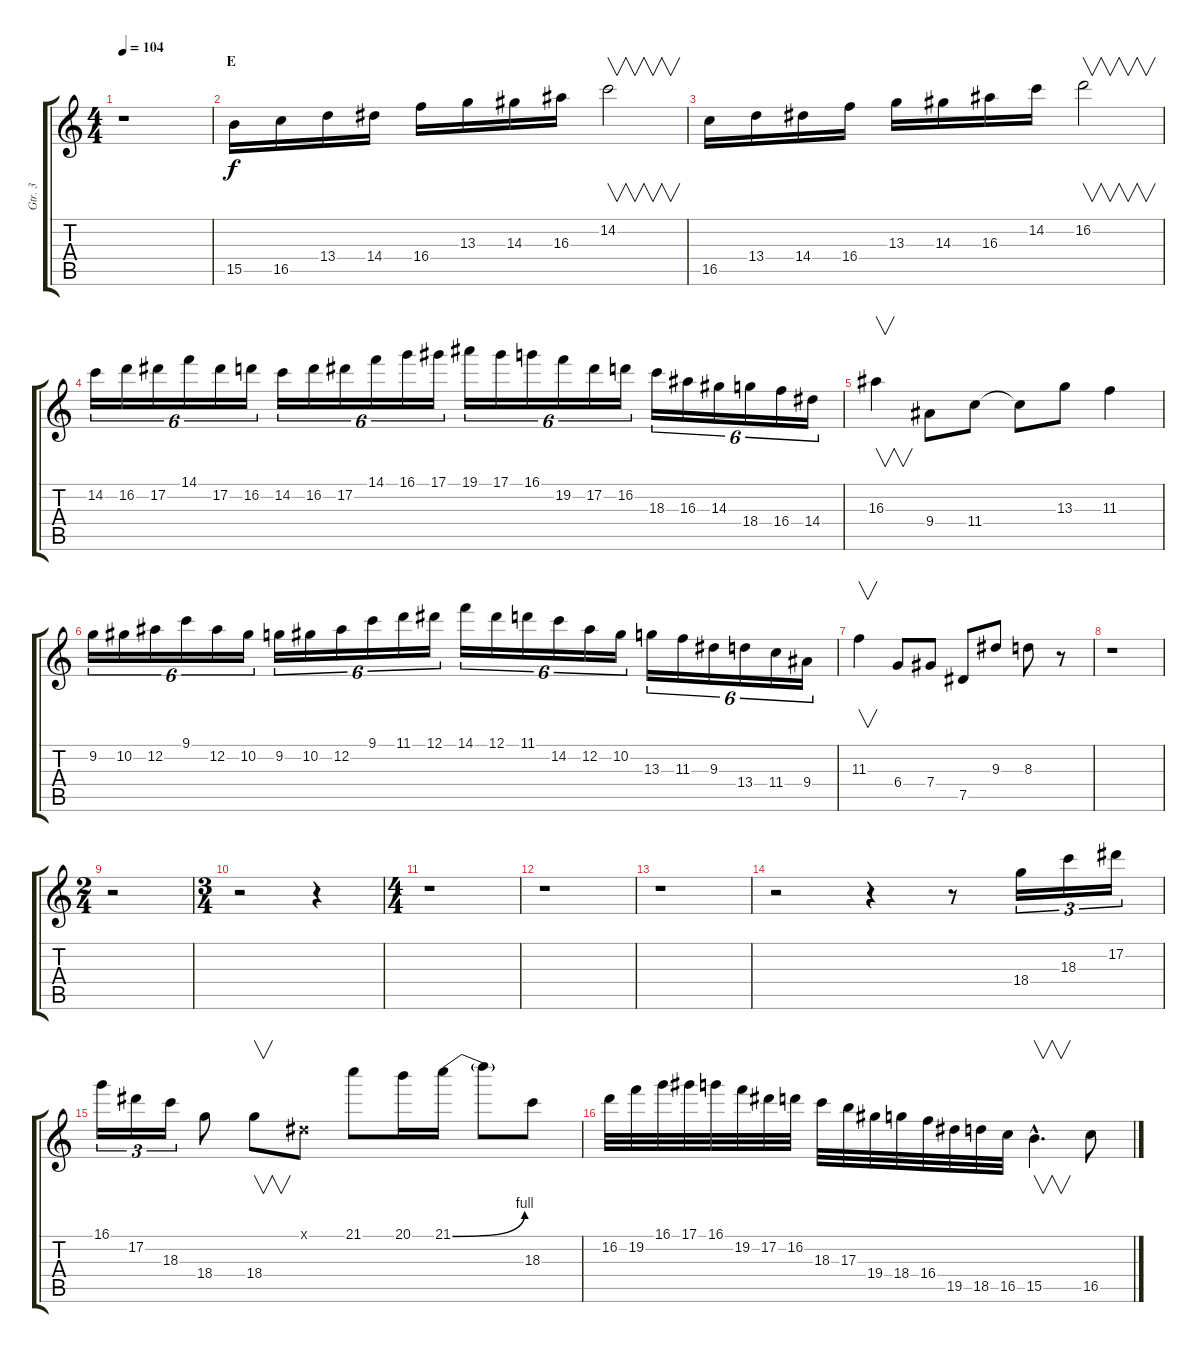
\track ("Gtr. 3" "Gtr. 3") {instrument distortionguitar}
\staff {score tabs}
\tuning (Eb4 Bb3 Gb3 Db3 Ab2 Eb2) {hide}
\ts (4 4)
\tempo 104
\clef g2
\ks c
r.1{dy f} |
\section ("" "E")
15.5.16 16.5.16 13.4.16 14.4.16 16.4.16 13.3.16 14.3.16 16.3.16 14.2.2{v} |
16.5.16 13.4.16 14.4.16 16.4.16 13.3.16 14.3.16 16.3.16 14.2.16 16.2.2{v} |
14.2.16{tu (6 4)} 16.2.16{tu (6 4)} 17.2.16{tu (6 4)} 14.1.16{tu (6 4)} 17.2.16{tu (6 4)} 16.2.16{tu (6 4)} 14.2.16{tu (6 4)} 16.2.16{tu (6 4)} 17.2.16{tu (6 4)} 14.1.16{tu (6 4)} 16.1.16{tu (6 4)} 17.1.16{tu (6 4)} 19.1.16{tu (6 4)} 17.1.16{tu (6 4)} 16.1.16{tu (6 4)} 19.2.16{tu (6 4)} 17.2.16{tu (6 4)} 16.2.16{tu (6 4)} 18.3.16{tu (6 4)} 16.3.16{tu (6 4)} 14.3.16{tu (6 4)} 18.4.16{tu (6 4)} 16.4.16{tu (6 4)} 14.4.16{tu (6 4)} |
16.3.4{v} 9.4.8 11.4.8 11.4{t}.8 13.3.8 11.3.4 |
9.2.16{tu (6 4)} 10.2.16{tu (6 4)} 12.2.16{tu (6 4)} 9.1.16{tu (6 4)} 12.2.16{tu (6 4)} 10.2.16{tu (6 4)} 9.2.16{tu (6 4)} 10.2.16{tu (6 4)} 12.2.16{tu (6 4)} 9.1.16{tu (6 4)} 11.1.16{tu (6 4)} 12.1.16{tu (6 4)} 14.1.16{tu (6 4)} 12.1.16{tu (6 4)} 11.1.16{tu (6 4)} 14.2.16{tu (6 4)} 12.2.16{tu (6 4)} 10.2.16{tu (6 4)} 13.3.16{tu (6 4)} 11.3.16{tu (6 4)} 9.3.16{tu (6 4)} 13.4.16{tu (6 4)} 11.4.16{tu (6 4)} 9.4.16{tu (6 4)} |
11.3.4{v} 6.4.8 7.4.8 7.5.8 9.3.8 8.3.8 r.8 |
r.1 |
\ts (2 4)
r.2 |
\ts (3 4)
r.2 r.4 |
\ts (4 4)
r.1 |
r.1 |
r.1 |
r.2 r.4 r.8 18.4.16{tu (3 2) volume 16} 18.3.16{tu (3 2)} 17.2.16{tu (3 2)} |
16.1.16{tu (3 2)} 17.2.16{tu (3 2)} 18.3.16{tu (3 2)} 18.4.8 18.4.8{v} 0.1{x}.8 21.1.8 20.1.16 21.1{be (bend 0 0 60 4)}.16 21.1{t}.8 18.3.8 |
16.2.32 19.2.32 16.1.32 17.1.32 16.1.32 19.2.32 17.2.32 16.2.32 18.3.32 17.3.32 19.4.32 18.4.32 16.4.32 19.5.32 18.5.32 16.5.32 15.5{hac}.4{v d} 16.5.8
